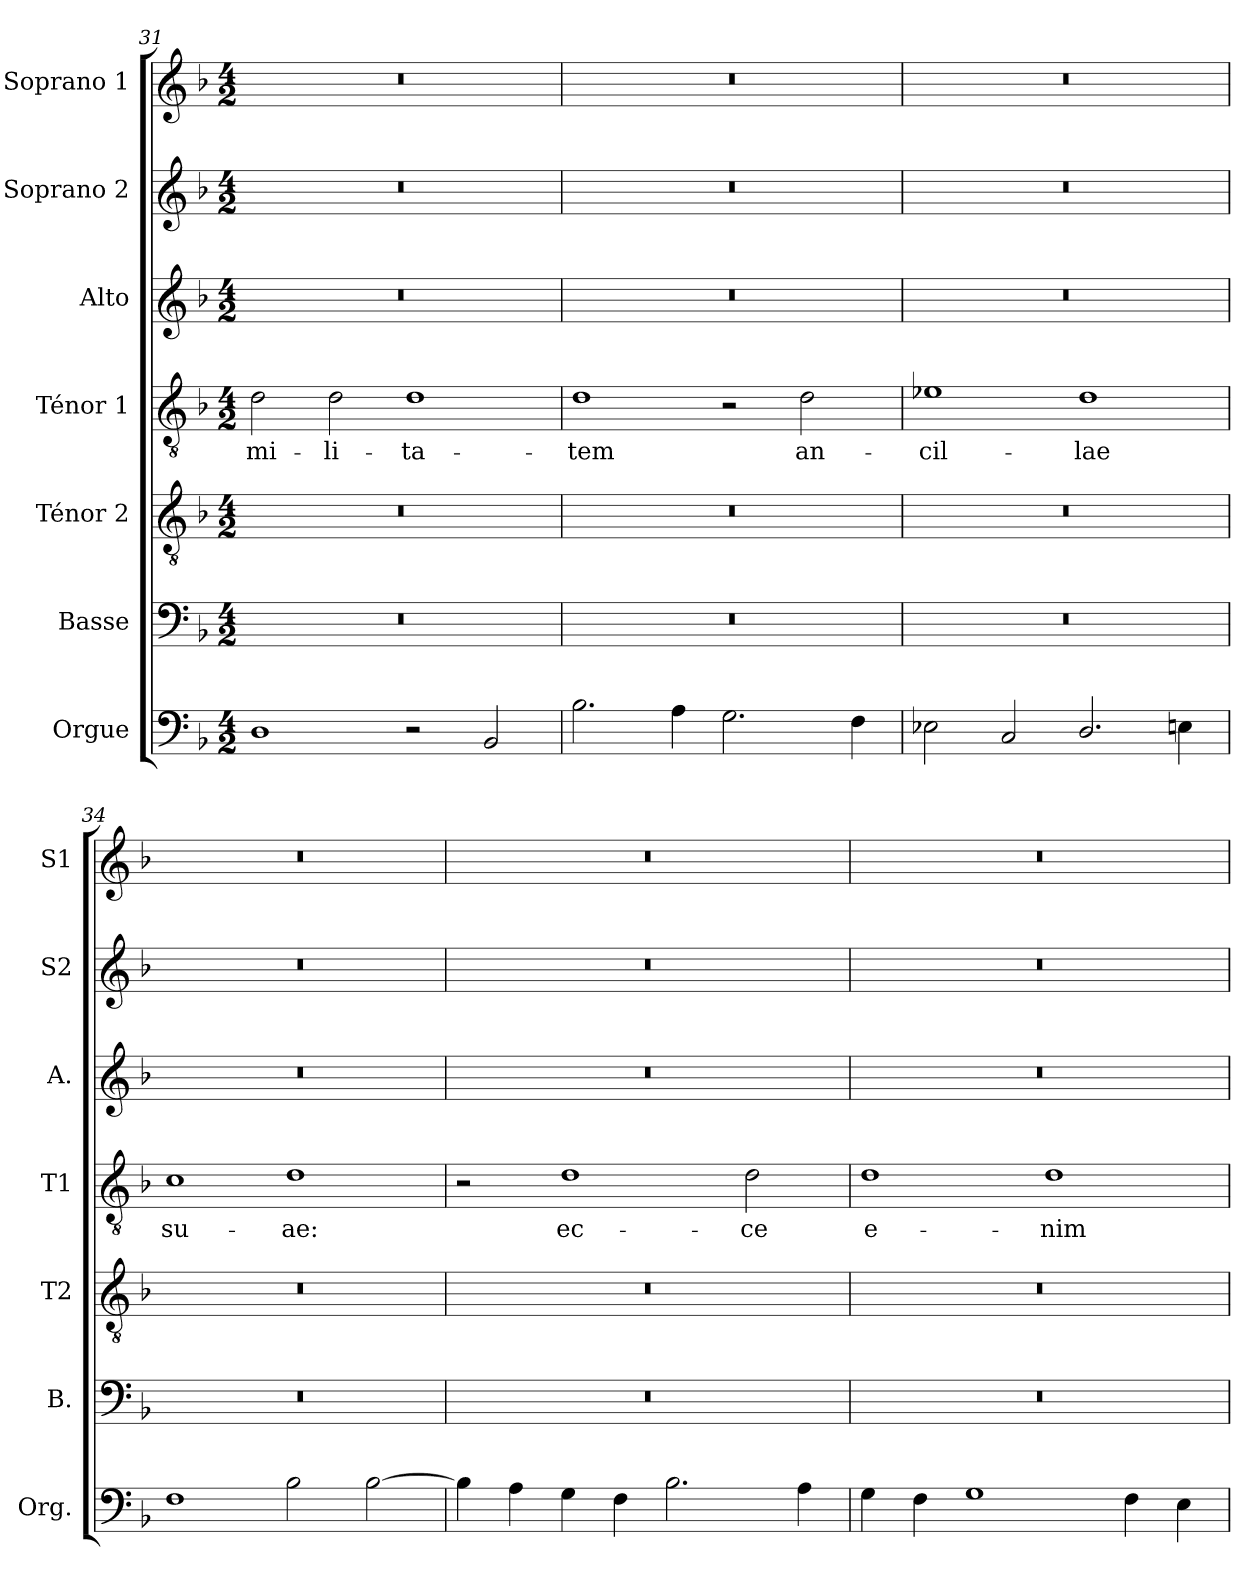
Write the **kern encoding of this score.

**kern	**kern	**kern	**kern	**text	**kern	**kern	**kern
*part7	*part6	*part5	*part4	*part4	*part3	*part2	*part1
*staff7	*staff6	*staff5	*staff4	*staff4	*staff3	*staff2	*staff1
*I"Orgue	*I"Basse	*I"Ténor 2	*I"Ténor 1	*	*I"Alto	*I"Soprano 2	*I"Soprano 1
*I'Org.	*I'B.	*I'T2	*I'T1	*	*I'A.	*I'S2	*I'S1
*clefF4	*clefF4	*clefGv2	*clefGv2	*	*clefG2	*clefG2	*clefG2
*k[b-]	*k[b-]	*k[b-]	*k[b-]	*	*k[b-]	*k[b-]	*k[b-]
*M4/2	*M4/2	*M4/2	*M4/2	*	*M4/2	*M4/2	*M4/2
=31	=31	=31	=31	=31	=31	=31	=31
!	!	!	!	!LO:LY:b	!	!	!
1D	0r	0r	2d\	-mi-	0r	0r	0r
!	!	!	!	!LO:LY:b	!	!	!
.	.	.	2d\	-li-	.	.	.
!	!	!	!	!LO:LY:b	!	!	!
2r	.	.	1d	-ta-	.	.	.
2BB-/	.	.	.	.	.	.	.
=32	=32	=32	=32	=32	=32	=32	=32
!	!	!	!	!LO:LY:b	!	!	!
2.B-\	0r	0r	1d	-tem	0r	0r	0r
4A\	.	.	.	.	.	.	.
2.G\	.	.	2r	.	.	.	.
!	!	!	!	!LO:LY:b	!	!	!
.	.	.	2d\	an-	.	.	.
4F\	.	.	.	.	.	.	.
=33	=33	=33	=33	=33	=33	=33	=33
!	!	!	!	!LO:LY:b	!	!	!
2E-X\	0r	0r	1e-X	-cil-	0r	0r	0r
2C/	.	.	.	.	.	.	.
!	!	!	!	!LO:LY:b	!	!	!
2.D/	.	.	1d	-lae	.	.	.
4En\	.	.	.	.	.	.	.
=34	=34	=34	=34	=34	=34	=34	=34
!	!	!	!	!LO:LY:b	!	!	!
1F	0r	0r	1c	su-	0r	0r	0r
!	!	!	!	!LO:LY:b	!	!	!
2B-\	.	.	1d	-ae:	.	.	.
[2B-\	.	.	.	.	.	.	.
=35	=35	=35	=35	=35	=35	=35	=35
4B-\]	0r	0r	2r	.	0r	0r	0r
4A\	.	.	.	.	.	.	.
!	!	!	!	!LO:LY:b	!	!	!
4G\	.	.	1d	ec-	.	.	.
4F\	.	.	.	.	.	.	.
2.B-\	.	.	.	.	.	.	.
!	!	!	!	!LO:LY:b	!	!	!
.	.	.	2d\	-ce	.	.	.
4A\	.	.	.	.	.	.	.
=36	=36	=36	=36	=36	=36	=36	=36
!	!	!	!	!LO:LY:b	!	!	!
4G\	0r	0r	1d	e-	0r	0r	0r
4F\	.	.	.	.	.	.	.
1G	.	.	.	.	.	.	.
!	!	!	!	!LO:LY:b	!	!	!
.	.	.	1d	-nim	.	.	.
4F\	.	.	.	.	.	.	.
4E\	.	.	.	.	.	.	.
=	=	=	=	=	=	=	=
*-	*-	*-	*-	*-	*-	*-	*-
